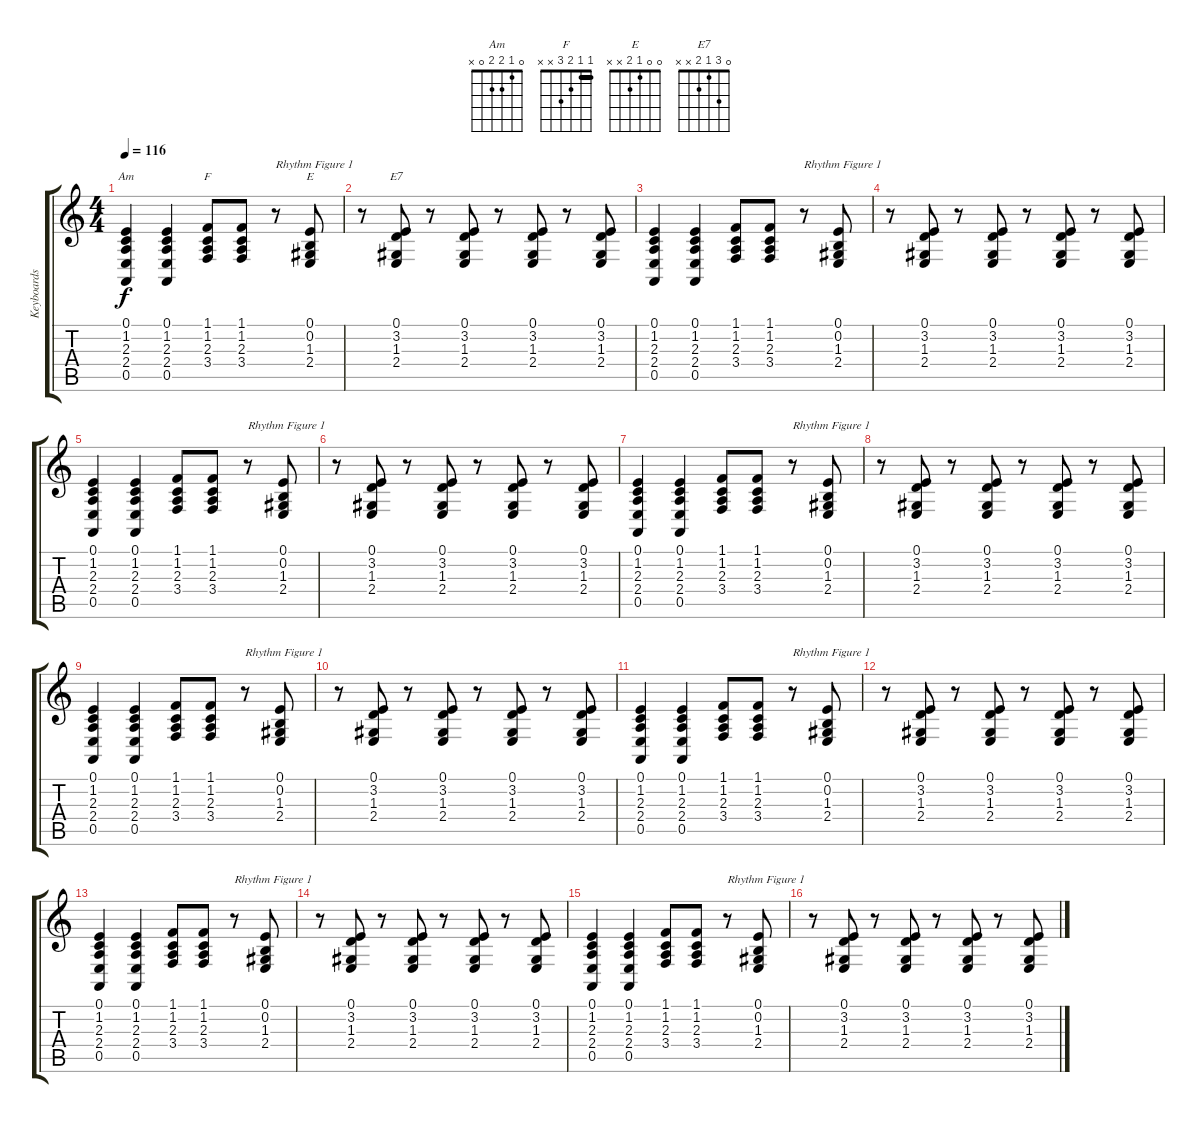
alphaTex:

\track ("Keyboards" "Keyboards") {instrument electricgrandpiano}
\staff {score tabs}
\tuning (E4 B3 G3 D3 A2 E2) {hide}
\chord ("Am" 0 1 2 2 0 x)
\chord ("F" 1 1 2 3 x x) {barre 1}
\chord ("E" 0 0 1 2 x x)
\chord ("E7" 0 3 1 2 x x)
\ts (4 4)
\tempo 116
\clef g2
\ks c
(0.1 1.2 2.3 2.4 0.5).4{ch "Am" dy f} (0.1 1.2 2.3 2.4 0.5).4 (1.1 1.2 2.3 3.4).8{ch "F"} (1.1 1.2 2.3 3.4).8 r.8{txt "Rhythm Figure 1"} (0.1 0.2 1.3 2.4).8{ch "E"} |
r.8 (0.1 3.2 1.3 2.4).8{ch "E7"} r.8 (0.1 3.2 1.3 2.4).8 r.8 (0.1 3.2 1.3 2.4).8 r.8 (0.1 3.2 1.3 2.4).8 |
(0.1 1.2 2.3 2.4 0.5).4 (0.1 1.2 2.3 2.4 0.5).4 (1.1 1.2 2.3 3.4).8 (1.1 1.2 2.3 3.4).8 r.8{txt "Rhythm Figure 1"} (0.1 0.2 1.3 2.4).8 |
r.8 (0.1 3.2 1.3 2.4).8 r.8 (0.1 3.2 1.3 2.4).8 r.8 (0.1 3.2 1.3 2.4).8 r.8 (0.1 3.2 1.3 2.4).8 |
(0.1 1.2 2.3 2.4 0.5).4 (0.1 1.2 2.3 2.4 0.5).4 (1.1 1.2 2.3 3.4).8 (1.1 1.2 2.3 3.4).8 r.8{txt "Rhythm Figure 1"} (0.1 0.2 1.3 2.4).8 |
r.8 (0.1 3.2 1.3 2.4).8 r.8 (0.1 3.2 1.3 2.4).8 r.8 (0.1 3.2 1.3 2.4).8 r.8 (0.1 3.2 1.3 2.4).8 |
(0.1 1.2 2.3 2.4 0.5).4 (0.1 1.2 2.3 2.4 0.5).4 (1.1 1.2 2.3 3.4).8 (1.1 1.2 2.3 3.4).8 r.8{txt "Rhythm Figure 1"} (0.1 0.2 1.3 2.4).8 |
r.8 (0.1 3.2 1.3 2.4).8 r.8 (0.1 3.2 1.3 2.4).8 r.8 (0.1 3.2 1.3 2.4).8 r.8 (0.1 3.2 1.3 2.4).8 |
(0.1 1.2 2.3 2.4 0.5).4 (0.1 1.2 2.3 2.4 0.5).4 (1.1 1.2 2.3 3.4).8 (1.1 1.2 2.3 3.4).8 r.8{txt "Rhythm Figure 1"} (0.1 0.2 1.3 2.4).8 |
r.8 (0.1 3.2 1.3 2.4).8 r.8 (0.1 3.2 1.3 2.4).8 r.8 (0.1 3.2 1.3 2.4).8 r.8 (0.1 3.2 1.3 2.4).8 |
(0.1 1.2 2.3 2.4 0.5).4 (0.1 1.2 2.3 2.4 0.5).4 (1.1 1.2 2.3 3.4).8 (1.1 1.2 2.3 3.4).8 r.8{txt "Rhythm Figure 1"} (0.1 0.2 1.3 2.4).8 |
r.8 (0.1 3.2 1.3 2.4).8 r.8 (0.1 3.2 1.3 2.4).8 r.8 (0.1 3.2 1.3 2.4).8 r.8 (0.1 3.2 1.3 2.4).8 |
(0.1 1.2 2.3 2.4 0.5).4 (0.1 1.2 2.3 2.4 0.5).4 (1.1 1.2 2.3 3.4).8 (1.1 1.2 2.3 3.4).8 r.8{txt "Rhythm Figure 1"} (0.1 0.2 1.3 2.4).8 |
r.8 (0.1 3.2 1.3 2.4).8 r.8 (0.1 3.2 1.3 2.4).8 r.8 (0.1 3.2 1.3 2.4).8 r.8 (0.1 3.2 1.3 2.4).8 |
(0.1 1.2 2.3 2.4 0.5).4 (0.1 1.2 2.3 2.4 0.5).4 (1.1 1.2 2.3 3.4).8 (1.1 1.2 2.3 3.4).8 r.8{txt "Rhythm Figure 1"} (0.1 0.2 1.3 2.4).8 |
r.8 (0.1 3.2 1.3 2.4).8 r.8 (0.1 3.2 1.3 2.4).8 r.8 (0.1 3.2 1.3 2.4).8 r.8 (0.1 3.2 1.3 2.4).8
